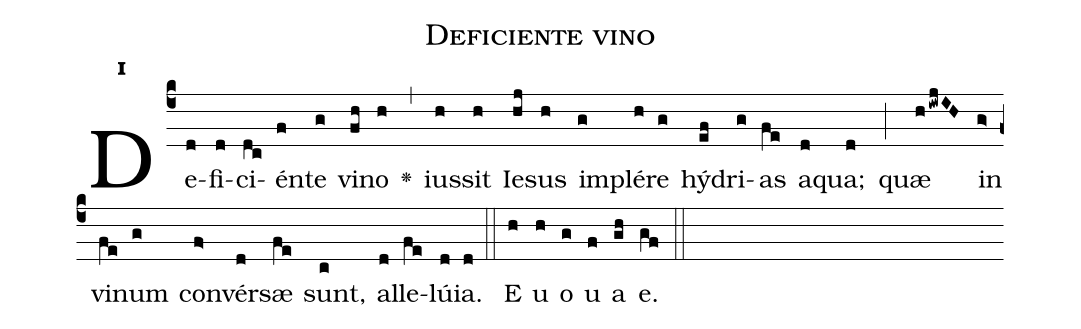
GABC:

name:Deficiente vino;
office-part:Antiphona;
mode:1;
%%
initial-style: 1;
name: Deficiente vino;
book: Antiphonae & Responsoria/Tomus IV, p. 127;
occasion: Dominica II per Annum;
office-part: Vesperae Ant Mc;
annotation: 1f;
centering-scheme: english;
font: OFLSortsMillGoudy;
height: 11;
width: 4.5;
%%
(c4)De(d)fi(d)ci(dc)én(f)te(g) vi(fh)no(h) <v>\greheightstar</v>(,) ius(h)sit(h) Ie(hj)sus(h) im(g)plé(h)re(g) hý(ef)dri(g)as(fe) a(d)qua;(d) (;) quæ(hiwjIH) in(g>) vi(fe)num(g) con(f>)vér(d)sæ(fe) sunt,(c) al(d)le(fe)lú(d)ia.(d) (::) E(h) u(h) o(g) u(f) a(gh) e.(gf) (::)
